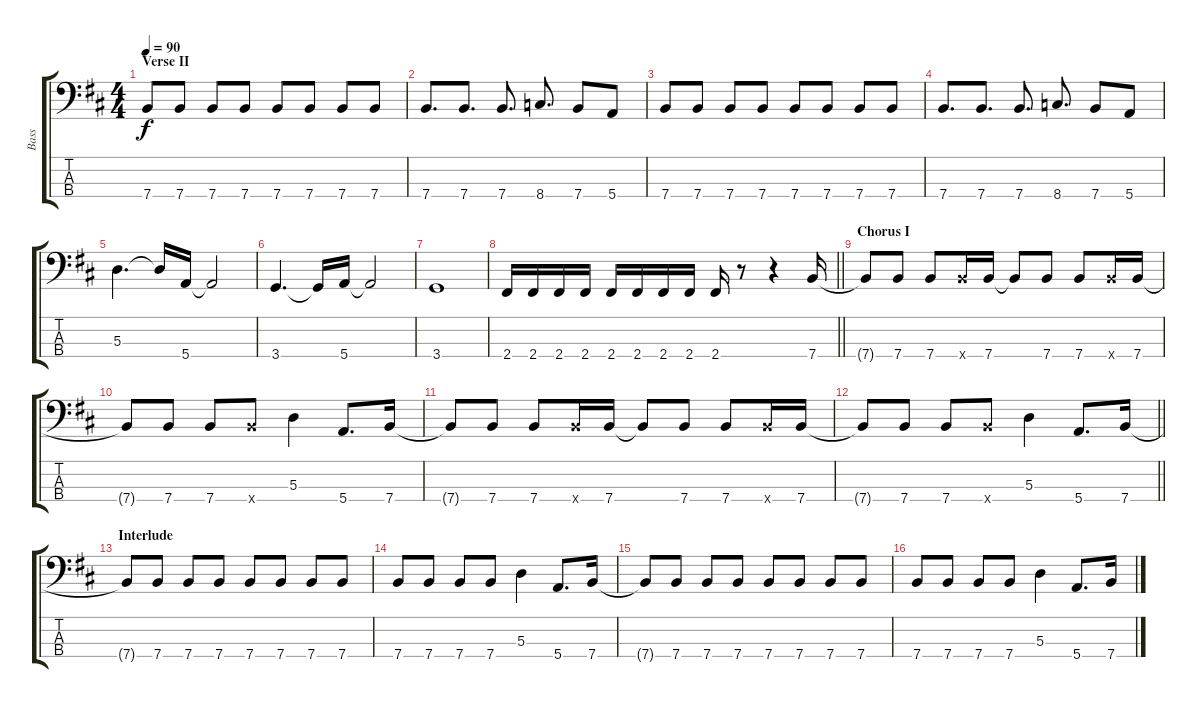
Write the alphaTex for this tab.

\track ("Bass" "Bass") {instrument electricbassfinger}
\staff {score tabs}
\tuning (G2 D2 A1 E1) {hide}
\ts (4 4)
\section ("" "Verse II")
\tempo 90
\clef f4
\ks bminor
7.4{t}.8{dy f} 7.4.8 7.4.8 7.4.8 7.4.8 7.4.8 7.4.8 7.4.8 |
7.4.8{d} 7.4.8{d} 7.4.8{d} 8.4.8{d} 7.4.8 5.4.8 |
7.4.8 7.4.8 7.4.8 7.4.8 7.4.8 7.4.8 7.4.8 7.4.8 |
7.4.8{d} 7.4.8{d} 7.4.8{d} 8.4.8{d} 7.4.8 5.4.8 |
5.3.4{d} 5.3{t}.16 5.4.16 5.4{t}.2 |
3.4.4{d} 3.4{t}.16 5.4.16 5.4{t}.2 |
3.4.1 |
\barLineRight lightlight
2.4.16 2.4.16 2.4.16 2.4.16 2.4.16 2.4.16 2.4.16 2.4.16 2.4.16 r.8 r.4 7.4.16 |
\section ("" "Chorus I")
7.4{t}.8 7.4.8 7.4.8 7.4{x}.16 7.4.16 7.4{t}.8 7.4.8 7.4.8 7.4{x}.16 7.4.16 |
7.4{t}.8 7.4.8 7.4.8 7.4{x}.8 5.3.4 5.4.8{d} 7.4.16 |
7.4{t}.8 7.4.8 7.4.8 7.4{x}.16 7.4.16 7.4{t}.8 7.4.8 7.4.8 7.4{x}.16 7.4.16 |
\barLineRight lightlight
7.4{t}.8 7.4.8 7.4.8 7.4{x}.8 5.3.4 5.4.8{d} 7.4.16 |
\section ("" "Interlude")
7.4{t}.8 7.4.8 7.4.8 7.4.8 7.4.8 7.4.8 7.4.8 7.4.8 |
7.4.8 7.4.8 7.4.8 7.4.8 5.3.4 5.4.8{d} 7.4.16 |
7.4{t}.8 7.4.8 7.4.8 7.4.8 7.4.8 7.4.8 7.4.8 7.4.8 |
7.4.8 7.4.8 7.4.8 7.4.8 5.3.4 5.4.8{d} 7.4.16
